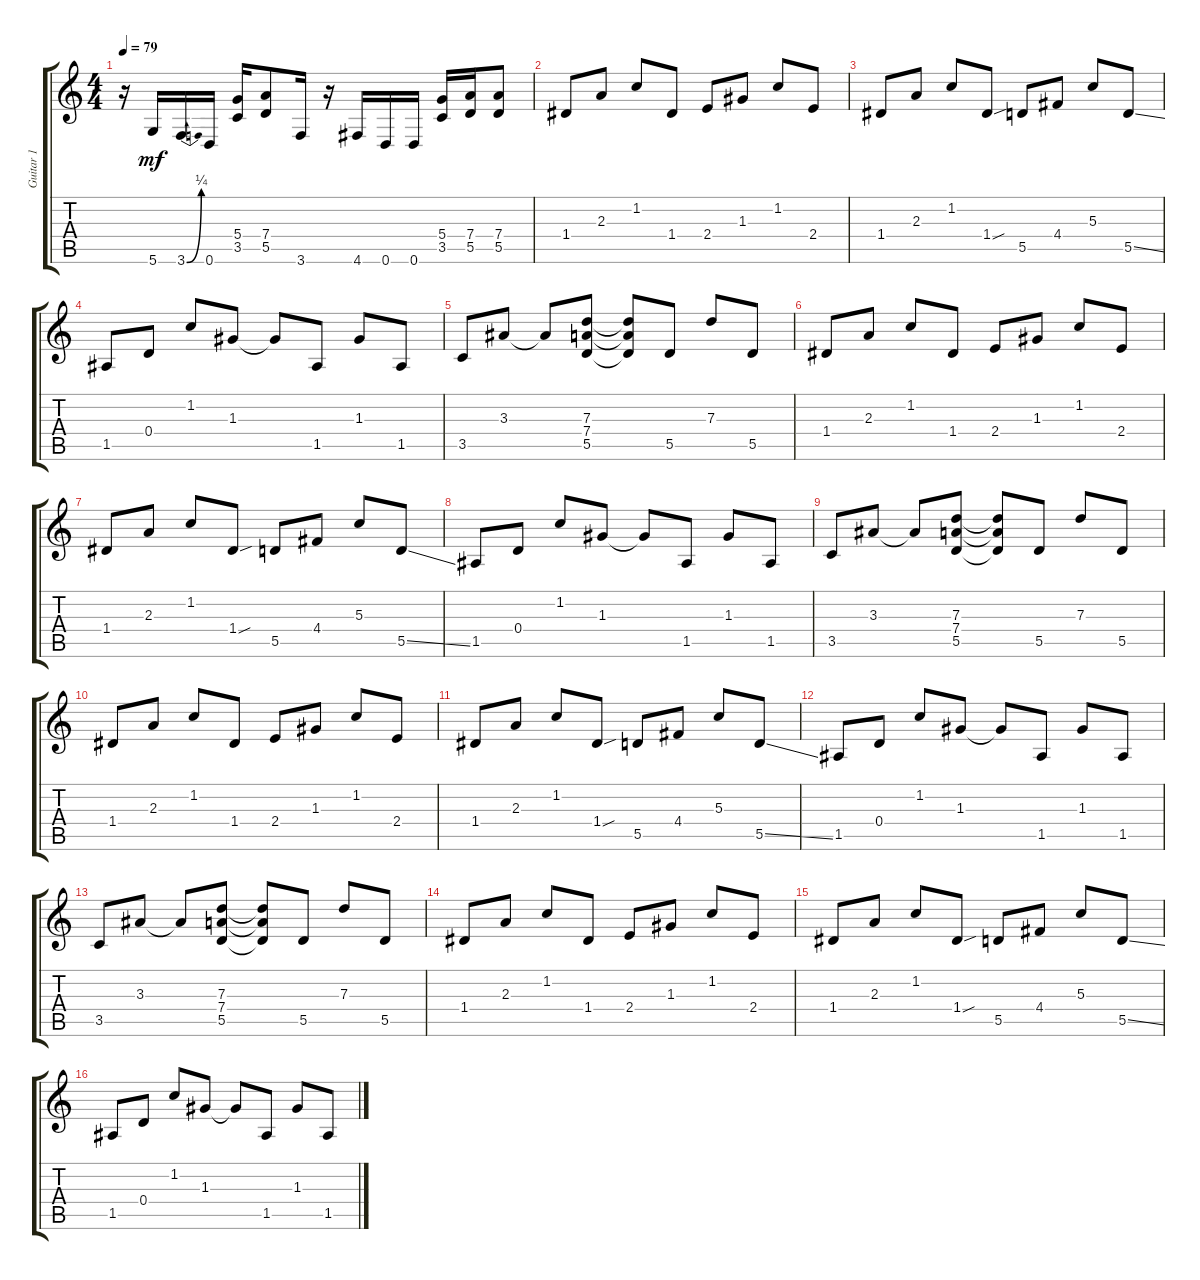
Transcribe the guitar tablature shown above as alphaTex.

\track ("Guitar 1" "Guitar 1") {instrument distortionguitar}
\staff {score tabs}
\tuning (E4 B3 G3 D3 A2 D2) {hide}
\ts (4 4)
\tempo 79
\clef g2
\ks c
r.16{dy mf} 5.6.16 3.6{be (bend 0 0 60 1)}.16 0.6.16 (5.4 3.5).16 (7.4 5.5).8 3.6.16 r.16 4.6.16 0.6.16 0.6.16 (5.4 3.5).16 (7.4 5.5).16 (7.4 5.5).8 |
1.4.8 2.3.8 1.2.8 1.4.8 2.4.8 1.3.8 1.2.8 2.4.8 |
1.4.8 2.3.8 1.2.8 1.4{sou}.8 5.5.8 4.4.8 5.3.8 5.5{ss}.8 |
1.5.8 0.4.8 1.2.8 1.3.8 1.3{t}.8 1.5.8 1.3.8 1.5.8 |
3.5.8 3.3.8 3.3{t}.8 (7.3 7.4 5.5).8 (7.3{t} 7.4{t} 5.5{t}).8 5.5.8 7.3.8 5.5.8 |
1.4.8 2.3.8 1.2.8 1.4.8 2.4.8 1.3.8 1.2.8 2.4.8 |
1.4.8 2.3.8 1.2.8 1.4{sou}.8 5.5.8 4.4.8 5.3.8 5.5{ss}.8 |
1.5.8 0.4.8 1.2.8 1.3.8 1.3{t}.8 1.5.8 1.3.8 1.5.8 |
3.5.8 3.3.8 3.3{t}.8 (7.3 7.4 5.5).8 (7.3{t} 7.4{t} 5.5{t}).8 5.5.8 7.3.8 5.5.8 |
1.4.8 2.3.8 1.2.8 1.4.8 2.4.8 1.3.8 1.2.8 2.4.8 |
1.4.8 2.3.8 1.2.8 1.4{sou}.8 5.5.8 4.4.8 5.3.8 5.5{ss}.8 |
1.5.8 0.4.8 1.2.8 1.3.8 1.3{t}.8 1.5.8 1.3.8 1.5.8 |
3.5.8 3.3.8 3.3{t}.8 (7.3 7.4 5.5).8 (7.3{t} 7.4{t} 5.5{t}).8 5.5.8 7.3.8 5.5.8 |
1.4.8 2.3.8 1.2.8 1.4.8 2.4.8 1.3.8 1.2.8 2.4.8 |
1.4.8 2.3.8 1.2.8 1.4{sou}.8 5.5.8 4.4.8 5.3.8 5.5{ss}.8 |
1.5.8 0.4.8 1.2.8 1.3.8 1.3{t}.8 1.5.8 1.3.8 1.5.8
